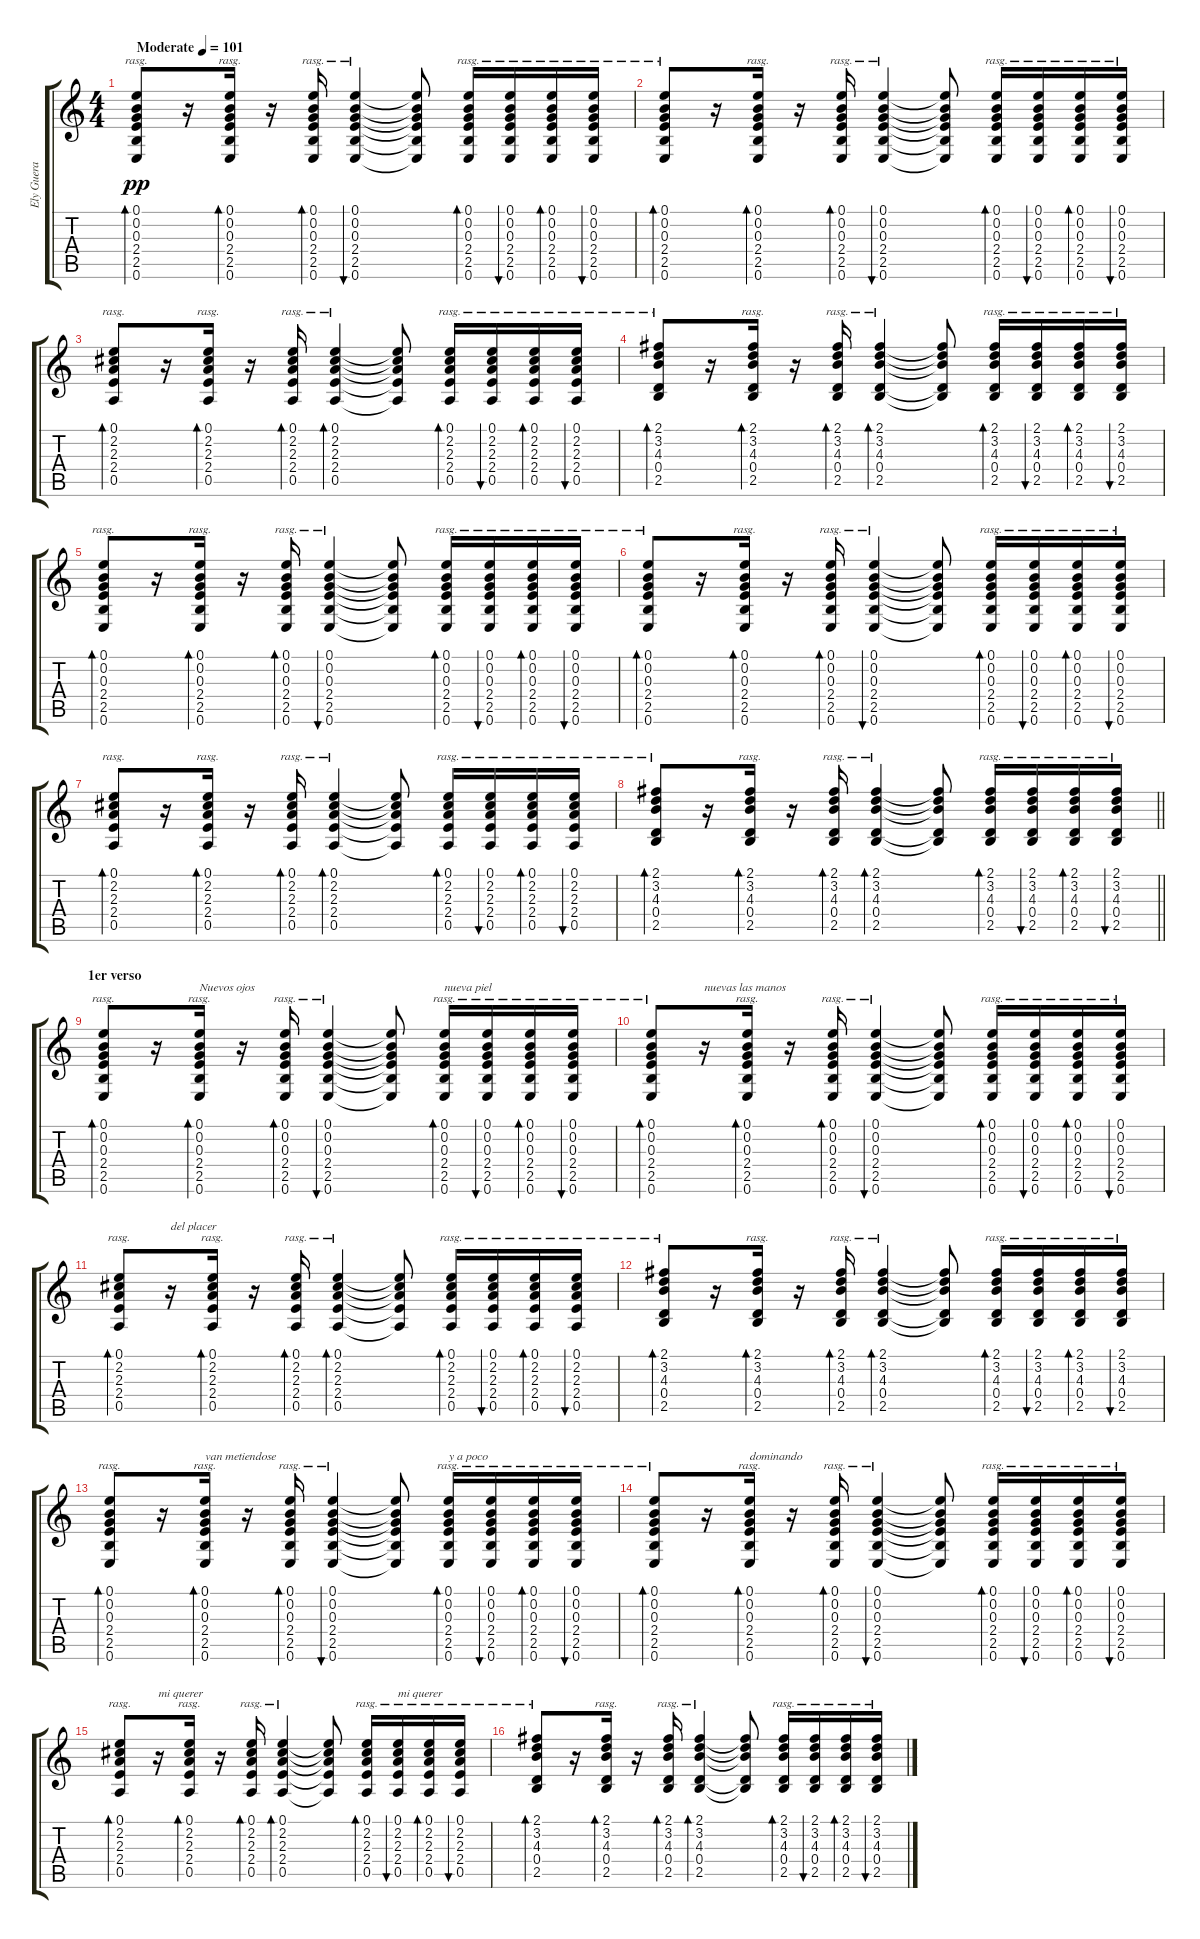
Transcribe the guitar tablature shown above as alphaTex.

\track ("Ely Guera" "Ely Guera") {instrument acousticguitarsteel}
\staff {score tabs}
\tuning (E4 B3 G3 D3 A2 E2) {hide}
\ts (4 4)
\tempo (101 "Moderate")
\clef g2
\ks c
(0.1 0.2 0.3 2.4 2.5 0.6).8{bd 120 rasg ii dy pp instrument acousticguitarsteel} r.16 (0.1 0.2 0.3 2.4 2.5 0.6).16{bd 120 rasg ii} r.16 (0.1 0.2 0.3 2.4 2.5 0.6).16{bd 120 rasg ii} (0.1 0.2 0.3 2.4 2.5 0.6).4{bu 120 rasg ii} (0.1{t} 0.2{t} 0.3{t} 2.4{t} 2.5{t} 0.6{t}).8 (0.1 0.2 0.3 2.4 2.5 0.6).16{bd 60 rasg ii} (0.1 0.2 0.3 2.4 2.5 0.6).16{bu 120 rasg ii} (0.1 0.2 0.3 2.4 2.5 0.6).16{bd 120 rasg ii} (0.1 0.2 0.3 2.4 2.5 0.6).16{bu 120 rasg ii} |
(0.1 0.2 0.3 2.4 2.5 0.6).8{bd 120 rasg ii} r.16 (0.1 0.2 0.3 2.4 2.5 0.6).16{bd 120 rasg ii} r.16 (0.1 0.2 0.3 2.4 2.5 0.6).16{bd 120 rasg ii} (0.1 0.2 0.3 2.4 2.5 0.6).4{bu 120 rasg ii} (0.1{t} 0.2{t} 0.3{t} 2.4{t} 2.5{t} 0.6{t}).8 (0.1 0.2 0.3 2.4 2.5 0.6).16{bd 120 rasg ii} (0.1 0.2 0.3 2.4 2.5 0.6).16{bu 120 rasg ii} (0.1 0.2 0.3 2.4 2.5 0.6).16{bd 120 rasg ii} (0.1 0.2 0.3 2.4 2.5 0.6).16{bu 120 rasg ii} |
(0.1 2.2 2.3 2.4 0.5).8{bd 120 rasg ii} r.16 (0.1 2.2 2.3 2.4 0.5).16{bd 120 rasg ii} r.16 (0.1 2.2 2.3 2.4 0.5).16{bd 120 rasg ii} (0.1 2.2 2.3 2.4 0.5).4{bd 120 rasg ii} (0.1{t} 2.2{t} 2.3{t} 2.4{t} 0.5{t}).8 (0.1 2.2 2.3 2.4 0.5).16{bd 120 rasg ii} (0.1 2.2 2.3 2.4 0.5).16{bu 120 rasg ii} (0.1 2.2 2.3 2.4 0.5).16{bd 120 rasg ii} (0.1 2.2 2.3 2.4 0.5).16{bu 120 rasg ii} |
(2.1 3.2 4.3 0.4 2.5).8{bd 120 rasg ii} r.16 (2.1 3.2 4.3 0.4 2.5).16{bd 120 rasg ii} r.16 (2.1 3.2 4.3 0.4 2.5).16{bd 120 rasg ii} (2.1 3.2 4.3 0.4 2.5).4{bd 120 rasg ii} (2.1{t} 3.2{t} 4.3{t} 0.4{t} 2.5{t}).8 (2.1 3.2 4.3 0.4 2.5).16{bd 120 rasg ii} (2.1 3.2 4.3 0.4 2.5).16{bu 120 rasg ii} (2.1 3.2 4.3 0.4 2.5).16{bd 120 rasg ii} (2.1 3.2 4.3 0.4 2.5).16{bu 120 rasg ii} |
(0.1 0.2 0.3 2.4 2.5 0.6).8{bd 120 rasg ii} r.16 (0.1 0.2 0.3 2.4 2.5 0.6).16{bd 120 rasg ii} r.16 (0.1 0.2 0.3 2.4 2.5 0.6).16{bd 120 rasg ii} (0.1 0.2 0.3 2.4 2.5 0.6).4{bu 120 rasg ii} (0.1{t} 0.2{t} 0.3{t} 2.4{t} 2.5{t} 0.6{t}).8 (0.1 0.2 0.3 2.4 2.5 0.6).16{bd 120 rasg ii} (0.1 0.2 0.3 2.4 2.5 0.6).16{bu 120 rasg ii} (0.1 0.2 0.3 2.4 2.5 0.6).16{bd 120 rasg ii} (0.1 0.2 0.3 2.4 2.5 0.6).16{bu 120 rasg ii} |
(0.1 0.2 0.3 2.4 2.5 0.6).8{bd 120 rasg ii} r.16 (0.1 0.2 0.3 2.4 2.5 0.6).16{bd 120 rasg ii} r.16 (0.1 0.2 0.3 2.4 2.5 0.6).16{bd 120 rasg ii} (0.1 0.2 0.3 2.4 2.5 0.6).4{bu 120 rasg ii} (0.1{t} 0.2{t} 0.3{t} 2.4{t} 2.5{t} 0.6{t}).8 (0.1 0.2 0.3 2.4 2.5 0.6).16{bd 120 rasg ii} (0.1 0.2 0.3 2.4 2.5 0.6).16{bu 120 rasg ii} (0.1 0.2 0.3 2.4 2.5 0.6).16{bd 120 rasg ii} (0.1 0.2 0.3 2.4 2.5 0.6).16{bu 120 rasg ii} |
(0.1 2.2 2.3 2.4 0.5).8{bd 120 rasg ii} r.16 (0.1 2.2 2.3 2.4 0.5).16{bd 120 rasg ii} r.16 (0.1 2.2 2.3 2.4 0.5).16{bd 120 rasg ii} (0.1 2.2 2.3 2.4 0.5).4{bd 120 rasg ii} (0.1{t} 2.2{t} 2.3{t} 2.4{t} 0.5{t}).8 (0.1 2.2 2.3 2.4 0.5).16{bd 120 rasg ii} (0.1 2.2 2.3 2.4 0.5).16{bu 120 rasg ii} (0.1 2.2 2.3 2.4 0.5).16{bd 120 rasg ii} (0.1 2.2 2.3 2.4 0.5).16{bu 120 rasg ii} |
\barLineRight lightlight
(2.1 3.2 4.3 0.4 2.5).8{bd 120 rasg ii} r.16 (2.1 3.2 4.3 0.4 2.5).16{bd 120 rasg ii} r.16 (2.1 3.2 4.3 0.4 2.5).16{bd 120 rasg ii} (2.1 3.2 4.3 0.4 2.5).4{bd 120 rasg ii} (2.1{t} 3.2{t} 4.3{t} 0.4{t} 2.5{t}).8 (2.1 3.2 4.3 0.4 2.5).16{bd 120 rasg ii} (2.1 3.2 4.3 0.4 2.5).16{bu 120 rasg ii} (2.1 3.2 4.3 0.4 2.5).16{bd 120 rasg ii} (2.1 3.2 4.3 0.4 2.5).16{bu 120 rasg ii} |
\section ("" "1er verso")
(0.1 0.2 0.3 2.4 2.5 0.6).8{bd 120 rasg ii} r.16 (0.1 0.2 0.3 2.4 2.5 0.6).16{bd 120 rasg ii txt "Nuevos ojos "} r.16 (0.1 0.2 0.3 2.4 2.5 0.6).16{bd 120 rasg ii} (0.1 0.2 0.3 2.4 2.5 0.6).4{bu 120 rasg ii} (0.1{t} 0.2{t} 0.3{t} 2.4{t} 2.5{t} 0.6{t}).8 (0.1 0.2 0.3 2.4 2.5 0.6).16{bd 120 rasg ii txt "nueva piel "} (0.1 0.2 0.3 2.4 2.5 0.6).16{bu 120 rasg ii} (0.1 0.2 0.3 2.4 2.5 0.6).16{bd 120 rasg ii} (0.1 0.2 0.3 2.4 2.5 0.6).16{bu 120 rasg ii} |
(0.1 0.2 0.3 2.4 2.5 0.6).8{bd 120 rasg ii} r.16{txt "nuevas las manos"} (0.1 0.2 0.3 2.4 2.5 0.6).16{bd 120 rasg ii} r.16 (0.1 0.2 0.3 2.4 2.5 0.6).16{bd 120 rasg ii} (0.1 0.2 0.3 2.4 2.5 0.6).4{bu 120 rasg ii} (0.1{t} 0.2{t} 0.3{t} 2.4{t} 2.5{t} 0.6{t}).8 (0.1 0.2 0.3 2.4 2.5 0.6).16{bd 120 rasg ii} (0.1 0.2 0.3 2.4 2.5 0.6).16{bu 120 rasg ii} (0.1 0.2 0.3 2.4 2.5 0.6).16{bd 120 rasg ii} (0.1 0.2 0.3 2.4 2.5 0.6).16{bu 120 rasg ii} |
(0.1 2.2 2.3 2.4 0.5).8{bd 120 rasg ii} r.16{txt "del placer"} (0.1 2.2 2.3 2.4 0.5).16{bd 120 rasg ii} r.16 (0.1 2.2 2.3 2.4 0.5).16{bd 120 rasg ii} (0.1 2.2 2.3 2.4 0.5).4{bd 120 rasg ii} (0.1{t} 2.2{t} 2.3{t} 2.4{t} 0.5{t}).8 (0.1 2.2 2.3 2.4 0.5).16{bd 120 rasg ii} (0.1 2.2 2.3 2.4 0.5).16{bu 120 rasg ii} (0.1 2.2 2.3 2.4 0.5).16{bd 120 rasg ii} (0.1 2.2 2.3 2.4 0.5).16{bu 120 rasg ii} |
(2.1 3.2 4.3 0.4 2.5).8{bd 120 rasg ii} r.16 (2.1 3.2 4.3 0.4 2.5).16{bd 120 rasg ii} r.16 (2.1 3.2 4.3 0.4 2.5).16{bd 120 rasg ii} (2.1 3.2 4.3 0.4 2.5).4{bd 120 rasg ii} (2.1{t} 3.2{t} 4.3{t} 0.4{t} 2.5{t}).8 (2.1 3.2 4.3 0.4 2.5).16{bd 120 rasg ii} (2.1 3.2 4.3 0.4 2.5).16{bu 120 rasg ii} (2.1 3.2 4.3 0.4 2.5).16{bd 120 rasg ii} (2.1 3.2 4.3 0.4 2.5).16{bu 120 rasg ii} |
(0.1 0.2 0.3 2.4 2.5 0.6).8{bd 120 rasg ii} r.16 (0.1 0.2 0.3 2.4 2.5 0.6).16{bd 120 rasg ii txt "van metiendose "} r.16 (0.1 0.2 0.3 2.4 2.5 0.6).16{bd 120 rasg ii} (0.1 0.2 0.3 2.4 2.5 0.6).4{bu 120 rasg ii} (0.1{t} 0.2{t} 0.3{t} 2.4{t} 2.5{t} 0.6{t}).8 (0.1 0.2 0.3 2.4 2.5 0.6).16{bd 120 rasg ii txt "y a poco "} (0.1 0.2 0.3 2.4 2.5 0.6).16{bu 120 rasg ii} (0.1 0.2 0.3 2.4 2.5 0.6).16{bd 120 rasg ii} (0.1 0.2 0.3 2.4 2.5 0.6).16{bu 120 rasg ii} |
(0.1 0.2 0.3 2.4 2.5 0.6).8{bd 120 rasg ii} r.16 (0.1 0.2 0.3 2.4 2.5 0.6).16{bd 120 rasg ii txt "dominando"} r.16 (0.1 0.2 0.3 2.4 2.5 0.6).16{bd 120 rasg ii} (0.1 0.2 0.3 2.4 2.5 0.6).4{bu 120 rasg ii} (0.1{t} 0.2{t} 0.3{t} 2.4{t} 2.5{t} 0.6{t}).8 (0.1 0.2 0.3 2.4 2.5 0.6).16{bd 120 rasg ii} (0.1 0.2 0.3 2.4 2.5 0.6).16{bu 120 rasg ii} (0.1 0.2 0.3 2.4 2.5 0.6).16{bd 120 rasg ii} (0.1 0.2 0.3 2.4 2.5 0.6).16{bu 120 rasg ii} |
(0.1 2.2 2.3 2.4 0.5).8{bd 120 rasg ii} r.16{txt "mi querer "} (0.1 2.2 2.3 2.4 0.5).16{bd 120 rasg ii} r.16 (0.1 2.2 2.3 2.4 0.5).16{bd 120 rasg ii} (0.1 2.2 2.3 2.4 0.5).4{bd 120 rasg ii} (0.1{t} 2.2{t} 2.3{t} 2.4{t} 0.5{t}).8 (0.1 2.2 2.3 2.4 0.5).16{bd 120 rasg ii} (0.1 2.2 2.3 2.4 0.5).16{bu 120 rasg ii txt "mi querer "} (0.1 2.2 2.3 2.4 0.5).16{bd 120 rasg ii} (0.1 2.2 2.3 2.4 0.5).16{bu 120 rasg ii} |
(2.1 3.2 4.3 0.4 2.5).8{bd 120 rasg ii} r.16 (2.1 3.2 4.3 0.4 2.5).16{bd 120 rasg ii} r.16 (2.1 3.2 4.3 0.4 2.5).16{bd 120 rasg ii} (2.1 3.2 4.3 0.4 2.5).4{bd 120 rasg ii} (2.1{t} 3.2{t} 4.3{t} 0.4{t} 2.5{t}).8 (2.1 3.2 4.3 0.4 2.5).16{bd 120 rasg ii} (2.1 3.2 4.3 0.4 2.5).16{bu 120 rasg ii} (2.1 3.2 4.3 0.4 2.5).16{bd 120 rasg ii} (2.1 3.2 4.3 0.4 2.5).16{bu 120 rasg ii}
